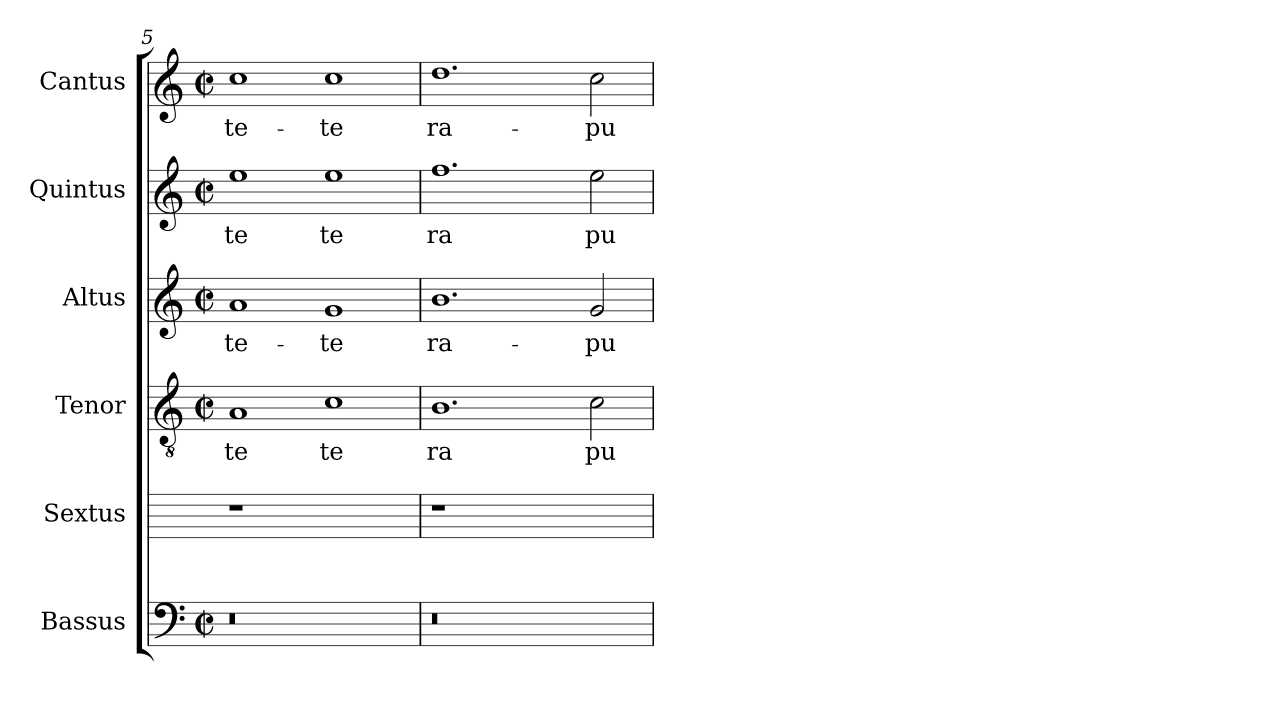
**kern	**kern	**kern	**text	**kern	**text	**kern	**text	**kern	**text
*part6	*part5	*part4	*part4	*part3	*part3	*part2	*part2	*part1	*part1
*staff6	*staff5	*staff4	*staff4	*staff3	*staff3	*staff2	*staff2	*staff1	*staff1
*I"Bassus	*I"Sextus	*I"Tenor	*	*I"Altus	*	*I"Quintus	*	*I"Cantus	*
*I'Bassus	*	*I'Tenor	*	*I'Altus	*	*I'Quintus	*	*I'Cantus	*
*clefF4	*	*clefGv2	*	*clefG2	*	*clefG2	*	*clefG2	*
*M2/2	*	*M2/2	*	*M2/2	*	*M2/2	*	*M2/2	*
*met(c|)	*	*met(c|)	*	*met(c|)	*	*met(c|)	*	*met(c|)	*
=5	=5	=5	=5	=5	=5	=5	=5	=5	=5
!	!	!	!LO:LY:b:cj	!	!LO:LY:b:cj	!	!LO:LY:b:cj	!	!LO:LY:b:cj
0r	1r	1A	te	1a	te-	1ee	te	1cc	te-
!	!	!	!LO:LY:b:cj	!	!LO:LY:b:cj	!	!LO:LY:b:cj	!	!LO:LY:b:cj
.	1ryy	1c	te	1g	-te	1ee	te	1cc	-te
=6	=6	=6	=6	=6	=6	=6	=6	=6	=6
!	!	!	!LO:LY:b:cj	!	!LO:LY:b:cj	!	!LO:LY:b:cj	!	!LO:LY:b:cj
0r	1r	1.B	ra	1.b	ra-	1.ff	ra	1.dd	ra-
.	1ryy	.	.	.	.	.	.	.	.
!	!	!	!LO:LY:b:cj	!	!LO:LY:b:cj	!	!LO:LY:b:cj	!	!LO:LY:b:cj
.	.	2c\	pu	2g/	-pu-	2ee\	pu	2cc\	-pu-
=	=	=	=	=	=	=	=	=	=
*-	*-	*-	*-	*-	*-	*-	*-	*-	*-
